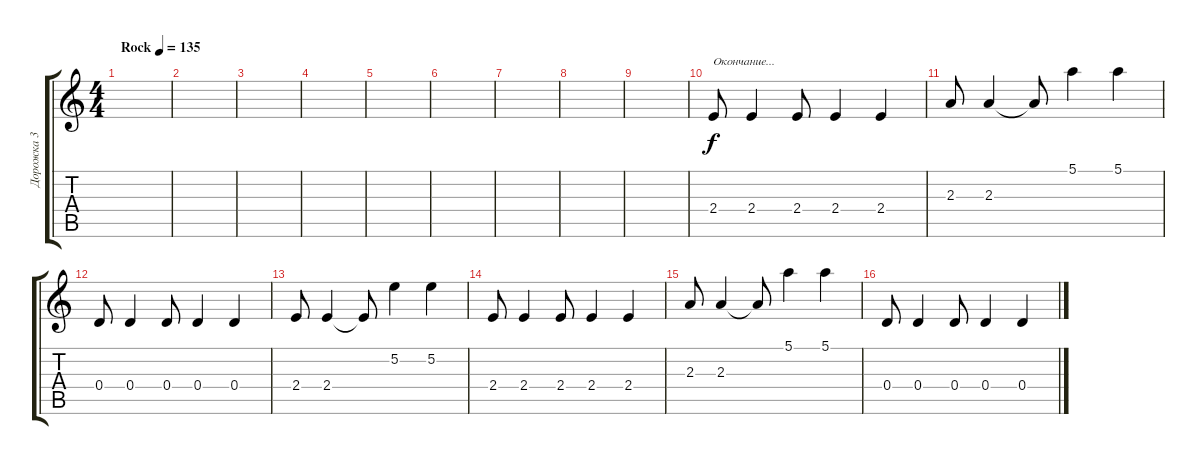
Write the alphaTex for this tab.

\track ("Дорожка 3" "Дорожка 3") {instrument distortionguitar}
\staff {score tabs}
\tuning (E4 B3 G3 D3 A2 E2) {hide}
\ts (4 4)
\tempo (135 "Rock")
\clef g2
\ks c
|
|
|
|
|
|
|
|
|
2.4.8{txt "Окончание..."} 2.4.4 2.4.8 2.4.4 2.4.4 |
2.3.8 2.3.4 2.3{t}.8 5.1.4 5.1.4 |
0.4.8 0.4.4 0.4.8 0.4.4 0.4.4 |
2.4.8 2.4.4 2.4{t}.8 5.2.4 5.2.4 |
2.4.8 2.4.4 2.4.8 2.4.4 2.4.4 |
2.3.8 2.3.4 2.3{t}.8 5.1.4 5.1.4 |
0.4.8 0.4.4 0.4.8 0.4.4 0.4.4
